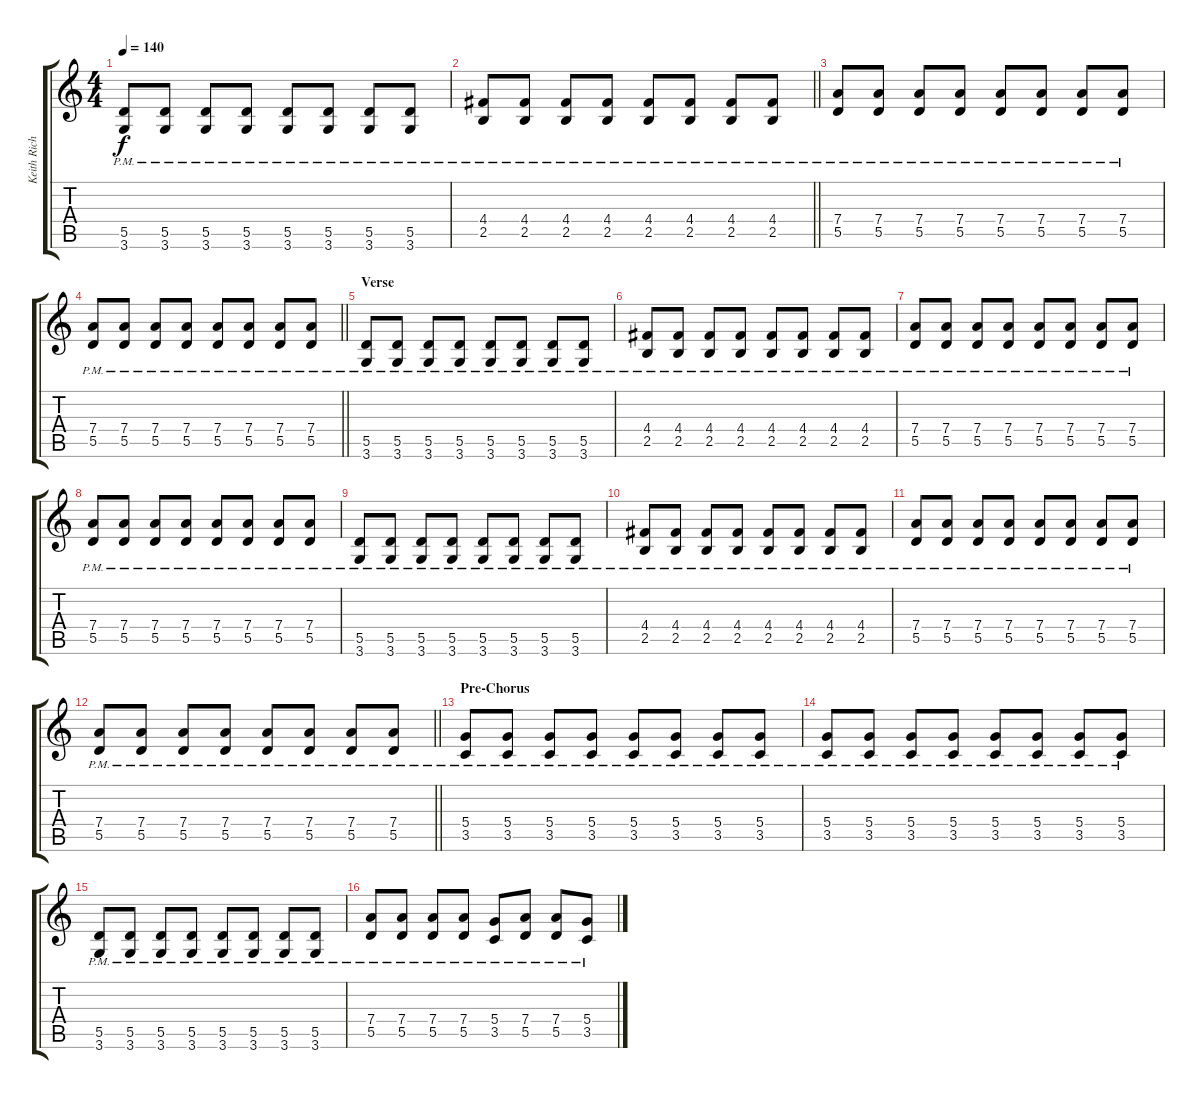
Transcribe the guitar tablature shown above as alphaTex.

\track ("Keith Richards" "Keith Rich") {instrument electricguitarjazz}
\staff {score tabs}
\tuning (E4 B3 G3 D3 A2 E2) {hide}
\ts (4 4)
\tempo 140
\clef g2
\ks c
(5.5{pm} 3.6{pm}).8{dy f} (5.5{pm} 3.6{pm}).8 (5.5{pm} 3.6{pm}).8 (5.5{pm} 3.6{pm}).8 (5.5{pm} 3.6{pm}).8 (5.5{pm} 3.6{pm}).8 (5.5{pm} 3.6{pm}).8 (5.5{pm} 3.6{pm}).8 |
\barLineRight lightlight
(4.4{pm} 2.5{pm}).8 (4.4{pm} 2.5{pm}).8 (4.4{pm} 2.5{pm}).8 (4.4{pm} 2.5{pm}).8 (4.4{pm} 2.5{pm}).8 (4.4{pm} 2.5{pm}).8 (4.4{pm} 2.5{pm}).8 (4.4{pm} 2.5{pm}).8 |
(7.4{pm} 5.5{pm}).8 (7.4{pm} 5.5{pm}).8 (7.4{pm} 5.5{pm}).8 (7.4{pm} 5.5{pm}).8 (7.4{pm} 5.5{pm}).8 (7.4{pm} 5.5{pm}).8 (7.4{pm} 5.5{pm}).8 (7.4{pm} 5.5{pm}).8 |
\barLineRight lightlight
(7.4{pm} 5.5{pm}).8 (7.4{pm} 5.5{pm}).8 (7.4{pm} 5.5{pm}).8 (7.4{pm} 5.5{pm}).8 (7.4{pm} 5.5{pm}).8 (7.4{pm} 5.5{pm}).8 (7.4{pm} 5.5{pm}).8 (7.4{pm} 5.5{pm}).8 |
\section ("" "Verse")
(5.5{pm} 3.6{pm}).8 (5.5{pm} 3.6{pm}).8 (5.5{pm} 3.6{pm}).8 (5.5{pm} 3.6{pm}).8 (5.5{pm} 3.6{pm}).8 (5.5{pm} 3.6{pm}).8 (5.5{pm} 3.6{pm}).8 (5.5{pm} 3.6{pm}).8 |
(4.4{pm} 2.5{pm}).8 (4.4{pm} 2.5{pm}).8 (4.4{pm} 2.5{pm}).8 (4.4{pm} 2.5{pm}).8 (4.4{pm} 2.5{pm}).8 (4.4{pm} 2.5{pm}).8 (4.4{pm} 2.5{pm}).8 (4.4{pm} 2.5{pm}).8 |
(7.4{pm} 5.5{pm}).8 (7.4{pm} 5.5{pm}).8 (7.4{pm} 5.5{pm}).8 (7.4{pm} 5.5{pm}).8 (7.4{pm} 5.5{pm}).8 (7.4{pm} 5.5{pm}).8 (7.4{pm} 5.5{pm}).8 (7.4{pm} 5.5{pm}).8 |
(7.4{pm} 5.5{pm}).8 (7.4{pm} 5.5{pm}).8 (7.4{pm} 5.5{pm}).8 (7.4{pm} 5.5{pm}).8 (7.4{pm} 5.5{pm}).8 (7.4{pm} 5.5{pm}).8 (7.4{pm} 5.5{pm}).8 (7.4{pm} 5.5{pm}).8 |
(5.5{pm} 3.6{pm}).8 (5.5{pm} 3.6{pm}).8 (5.5{pm} 3.6{pm}).8 (5.5{pm} 3.6{pm}).8 (5.5{pm} 3.6{pm}).8 (5.5{pm} 3.6{pm}).8 (5.5{pm} 3.6{pm}).8 (5.5{pm} 3.6{pm}).8 |
(4.4{pm} 2.5{pm}).8 (4.4{pm} 2.5{pm}).8 (4.4{pm} 2.5{pm}).8 (4.4{pm} 2.5{pm}).8 (4.4{pm} 2.5{pm}).8 (4.4{pm} 2.5{pm}).8 (4.4{pm} 2.5{pm}).8 (4.4{pm} 2.5{pm}).8 |
(7.4{pm} 5.5{pm}).8 (7.4{pm} 5.5{pm}).8 (7.4{pm} 5.5{pm}).8 (7.4{pm} 5.5{pm}).8 (7.4{pm} 5.5{pm}).8 (7.4{pm} 5.5{pm}).8 (7.4{pm} 5.5{pm}).8 (7.4{pm} 5.5{pm}).8 |
\barLineRight lightlight
(7.4{pm} 5.5{pm}).8 (7.4{pm} 5.5{pm}).8 (7.4{pm} 5.5{pm}).8 (7.4{pm} 5.5{pm}).8 (7.4{pm} 5.5{pm}).8 (7.4{pm} 5.5{pm}).8 (7.4{pm} 5.5{pm}).8 (7.4{pm} 5.5{pm}).8 |
\section ("" "Pre-Chorus")
(5.4{pm} 3.5{pm}).8 (5.4{pm} 3.5{pm}).8 (5.4{pm} 3.5{pm}).8 (5.4{pm} 3.5{pm}).8 (5.4{pm} 3.5{pm}).8 (5.4{pm} 3.5{pm}).8 (5.4{pm} 3.5{pm}).8 (5.4{pm} 3.5{pm}).8 |
(5.4{pm} 3.5{pm}).8 (5.4{pm} 3.5{pm}).8 (5.4{pm} 3.5{pm}).8 (5.4{pm} 3.5{pm}).8 (5.4{pm} 3.5{pm}).8 (5.4{pm} 3.5{pm}).8 (5.4{pm} 3.5{pm}).8 (5.4{pm} 3.5{pm}).8 |
(5.5{pm} 3.6{pm}).8 (5.5{pm} 3.6{pm}).8 (5.5{pm} 3.6{pm}).8 (5.5{pm} 3.6{pm}).8 (5.5{pm} 3.6{pm}).8 (5.5{pm} 3.6{pm}).8 (5.5{pm} 3.6{pm}).8 (5.5{pm} 3.6{pm}).8 |
(7.4{pm} 5.5{pm}).8 (7.4{pm} 5.5{pm}).8 (7.4{pm} 5.5{pm}).8 (7.4{pm} 5.5{pm}).8 (5.4{pm} 3.5{pm}).8 (7.4{pm} 5.5{pm}).8 (7.4{pm} 5.5{pm}).8 (5.4{pm} 3.5{pm}).8
